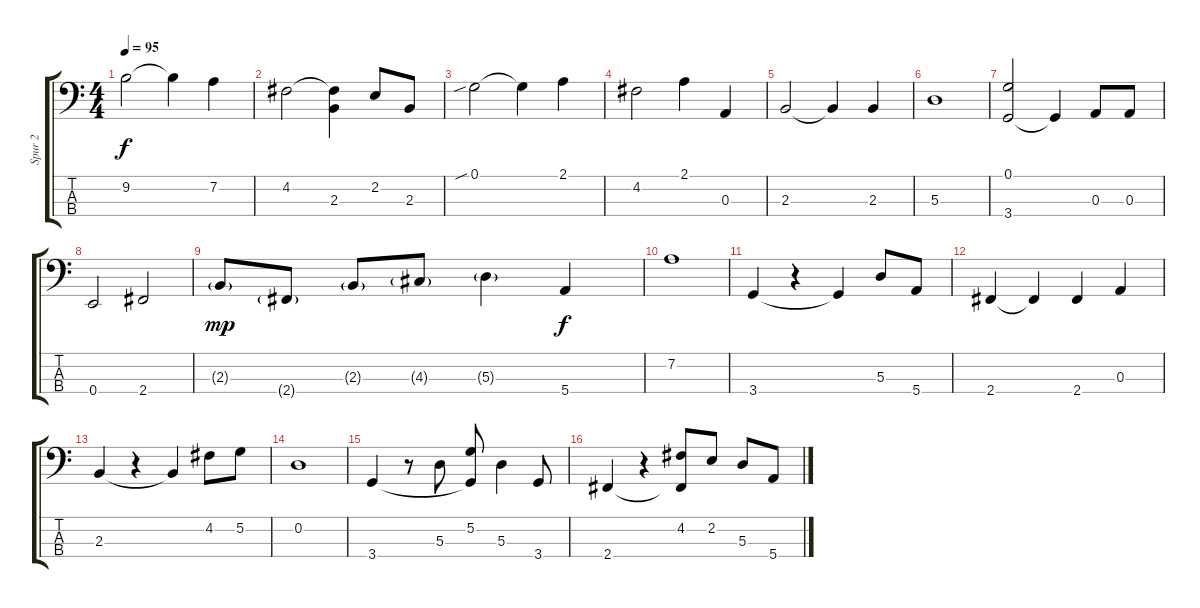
\track ("Spur 2" "Spur 2") {instrument acousticbass}
\staff {score tabs}
\tuning (G2 D2 A1 E1) {hide}
\ts (4 4)
\tempo 95
\clef f4
\ks c
9.2.2{dy f} 9.2{t}.4 7.2.4 |
4.2.2 (4.2{t} 2.3{t}).4 2.2.8 2.3.8 |
0.1{sib}.2 0.1{t}.4 2.1.4 |
4.2.2 2.1.4 0.3.4 |
2.3.2 2.3{t}.4 2.3.4 |
5.3.1 |
(0.1 3.4).2 3.4{t}.4 0.3.8 0.3.8 |
0.4.2 2.4.2 |
2.3{g}.8{dy mp} 2.4{g}.8 2.3{g}.8 4.3{g}.8 5.3{g}.4 5.4.4{dy f} |
7.2.1 |
3.4.4 r.4 3.4{t}.4 5.3.8 5.4.8 |
2.4.4 2.4{t}.4 2.4.4 0.3.4 |
2.3.4 r.4 2.3{t}.4 4.2.8 5.2.8 |
0.2.1 |
3.4.4 r.8 5.3.8 (5.2 3.4{t}).8 5.3.4 3.4.8 |
2.4.4 r.4 (4.2 2.4{t}).8 2.2.8 5.3.8 5.4.8
